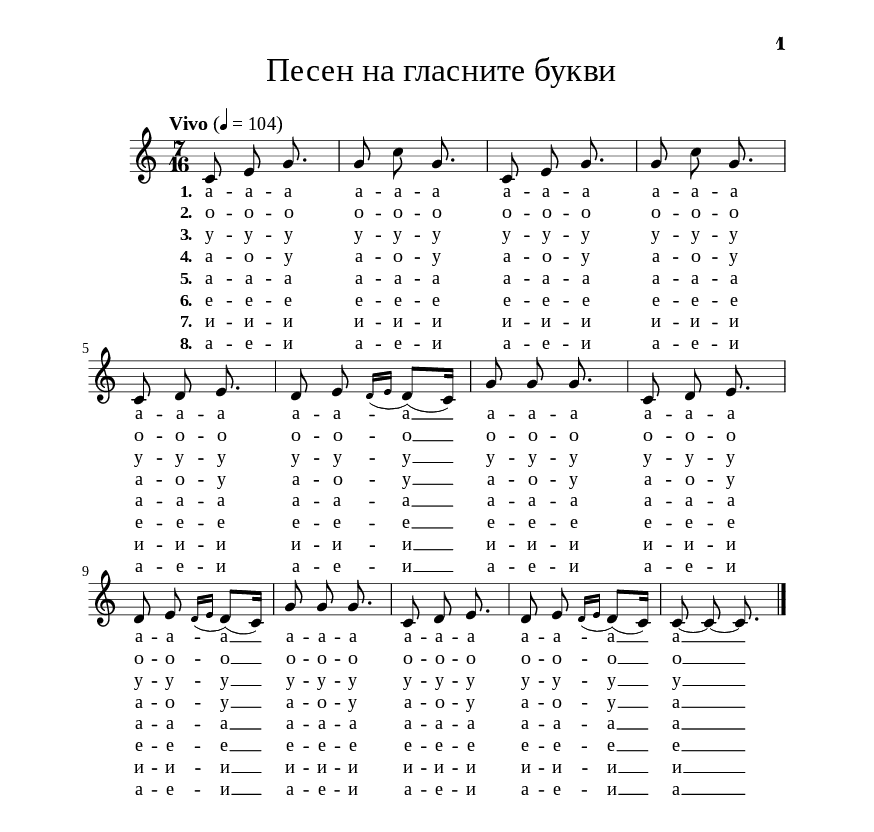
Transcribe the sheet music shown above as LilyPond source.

\version "2.24.4"

% include paper part and global functions
\include "include/globals.ily"

\bookpart {
  \label #'ref067
  \tocItem \markup "Песен на гласните букви"
  \include "include/bookpart-paper.ily"
  \score {
    \include "include/score-layout.ily"

    \new Voice \relative c' {
      \clef treble
      \key c \major
      \time 7/16
      \tempoFunc "Vivo" 4 "104"
      \autoBeamOff
      c8 e8 g8. | g8 c8 g8. | c,8 e8 g8. | g8 c8 g8. | \break
      c,8 d8 e8. | d8 e8  \acciaccatura {d16[e16]} d8([c16]) | g'8 g8 g8. | c,8 d8 e8. | \break
      d8 e8 \acciaccatura {d16[e16]} d8([c16]) | g'8 g8 g8. | c,8 d8 e8. | d8 e8 \acciaccatura {d16[e16]} d8([c16]) | c8~ c8~ c8. | \bar "|." \break
    }

    \addlyrics {
      \set stanza = "1. " a -- a -- a  a -- a -- a  a -- a -- a  a -- a -- a
      a -- a -- a  a -- a -- a __  a -- a -- a  a -- a -- a
      a -- a -- a __   a -- a -- a  a -- a -- a  a -- a -- a __ a __
    }

    \addlyrics {
      \set stanza = "2. " o -- o -- o  o -- o -- o  o -- o -- o  o -- o -- o
      o -- o -- o  o -- o -- o __  o -- o -- o  o -- o -- o
      o -- o -- o __   o -- o -- o  o -- o -- o  o -- o -- o __ o __
    }

    \addlyrics {
      \set stanza = "3. " у -- у -- у  у -- у -- у  у -- у -- у  у -- у -- у
      у -- у -- у  у -- у -- у __  у -- у -- у  у -- у -- у
      у -- у -- у __   у -- у -- у  у -- у -- у  у -- у -- у __ у __
    }

    \addlyrics {
      \set stanza = "4. " а -- о -- у  а -- о -- у  а -- о -- у  а -- о -- у
      а -- о -- у  а -- о -- у __  а -- о -- у  а -- о -- у
      а -- о -- у __   а -- о -- у  а -- о -- у  а -- о -- у __ а __
    }

    \addlyrics {
      \set stanza = "5. " a -- a -- a  a -- a -- a  a -- a -- a  a -- a -- a
      a -- a -- a  a -- a -- a __  a -- a -- a  a -- a -- a
      a -- a -- a __   a -- a -- a  a -- a -- a  a -- a -- a __ a __
    }

    \addlyrics {
      \set stanza = "6. " e -- e -- e  e -- e -- e  e -- e -- e  e -- e -- e
      e -- e -- e  e -- e -- e __  e -- e -- e  e -- e -- e
      e -- e -- e __   e -- e -- e  e -- e -- e  e -- e -- e __ e __
    }

    \addlyrics {
      \set stanza = "7. " и -- и -- и  и -- и -- и  и -- и -- и  и -- и -- и
      и -- и -- и  и -- и -- и __  и -- и -- и  и -- и -- и
      и -- и -- и __   и -- и -- и  и -- и -- и  и -- и -- и __ и __
    }

    \addlyrics {
      \set stanza = "8. " а -- е -- и  а -- е -- и  а -- е -- и  а -- е -- и
      а -- е -- и  а -- е -- и __  а -- е -- и  а -- е -- и
      а -- е -- и __   а -- е -- и  а -- е -- и  а -- е -- и __ а __
    }

    \header {
      title = \titleFunc #'ref_desc_2 " Песен на гласните букви" "Pesen na glasnite bukvi"
    }

    \midi{}

  } % score


} % bookpart

% Più mosso
%
